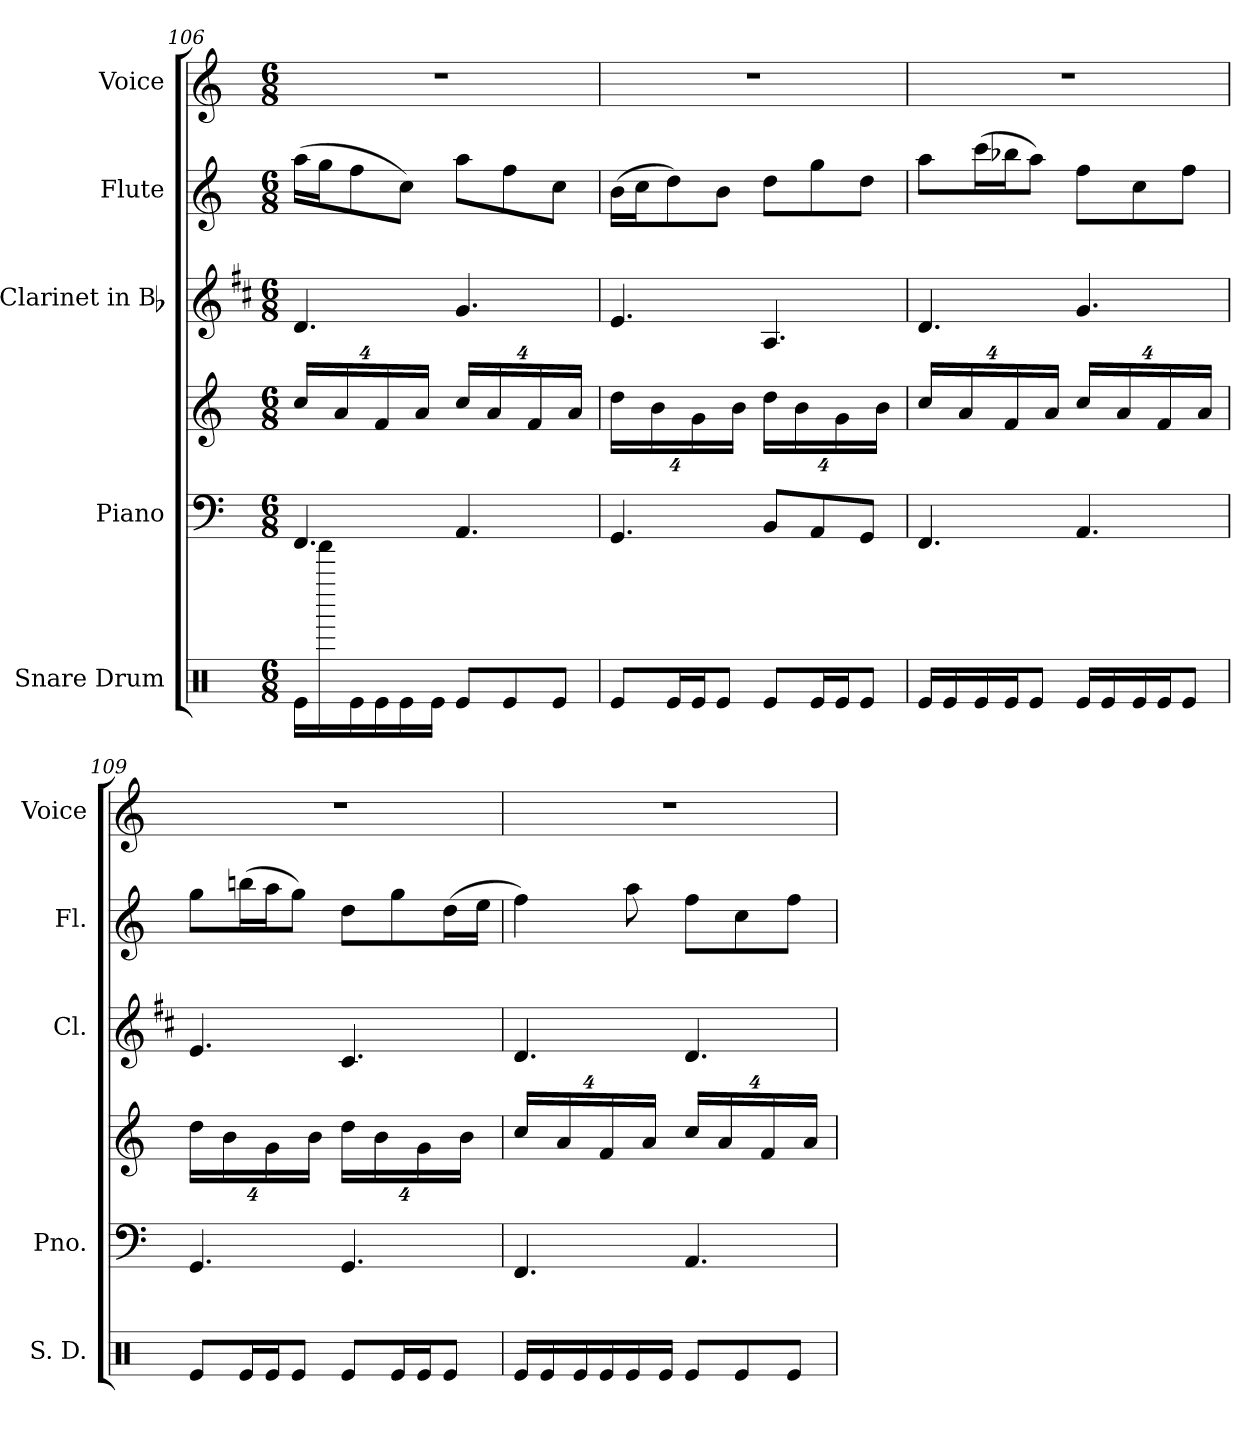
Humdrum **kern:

**kern	**kern	**kern	**kern	**kern	**kern
*part5	*part4	*part4	*part3	*part2	*part1
*staff6	*staff5	*staff4	*staff3	*staff2	*staff1
*I"Snare Drum	*I"Piano	*	*I"Clarinet in Bb	*I"Flute	*I"Voice
*I'S. D.	*I'Pno.	*	*I'Cl.	*I'Fl.	*I'Voice
*clefX	*clefF4	*clefG2	*clefG2	*clefG2	*clefG2
*	*	*	*ITrd1c2	*	*
*k[]	*k[]	*k[]	*k[]	*k[]	*k[]
*C:	*C:	*C:	*C:	*C:	*C:
*M6/8	*M6/8	*M6/8	*M6/8	*M6/8	*M6/8
*	*	*Xbrackettup	*	*	*
=106	=106	=106	=106	=106	=106
!	!	!	!	!	!LO:N:vis=1
16Rei\LL	4.FFi/	32%3cci/LL	4.ci/	(16aai\LL	2.r
16Rfffffi\	.	.	.	16ggi\J	.
.	.	32%3ai/	.	.	.
16Rei\	.	.	.	8ffi\	.
16Rei\	.	32%3fi/	.	.	.
16Rei\	.	.	.	8cci\J)	.
.	.	32%3ai/JJ	.	.	.
16Rei\JJ	.	.	.	.	.
8Rei/L	4.AAi/	32%3cci/LL	4.fi/	8aai\L	.
.	.	32%3ai/	.	.	.
8Rei/	.	.	.	8ffi\	.
.	.	32%3fi/	.	.	.
8Rei/J	.	.	.	8cci\J	.
.	.	32%3ai/JJ	.	.	.
=107	=107	=107	=107	=107	=107
!	!	!	!	!	!LO:N:vis=1
8Rei/L	4.GGi/	32%3ddi\LL	4.di/	(16bi\LL	2.r
.	.	.	.	16cci\J	.
.	.	32%3bi\	.	.	.
16Rei/L	.	.	.	8ddi\)	.
16Rei/J	.	32%3gi\	.	.	.
8Rei/J	.	.	.	8bi\J	.
.	.	32%3bi\JJ	.	.	.
8Rei/L	8BBi/L	32%3ddi\LL	4.Gi/	8ddi\L	.
.	.	32%3bi\	.	.	.
16Rei/L	8AAi/	.	.	8ggi\	.
16Rei/J	.	32%3gi\	.	.	.
8Rei/J	8GGi/J	.	.	8ddi\J	.
.	.	32%3bi\JJ	.	.	.
!!LO:LB:g=z
=108	=108	=108	=108	=108	=108
!	!	!	!	!	!LO:N:vis=1
16Rei/LL	4.FFi/	32%3cci/LL	4.ci/	8aai\L	2.r
16Rei/	.	.	.	.	.
.	.	32%3ai/	.	.	.
16Rei/	.	.	.	(16ccci\L	.
16Rei/J	.	32%3fi/	.	16bb-Xi\J	.
8Rei/J	.	.	.	8aai\J)	.
.	.	32%3ai/JJ	.	.	.
16Rei/LL	4.AAi/	32%3cci/LL	4.fi/	8ffi\L	.
16Rei/	.	.	.	.	.
.	.	32%3ai/	.	.	.
16Rei/	.	.	.	8cci\	.
16Rei/J	.	32%3fi/	.	.	.
8Rei/J	.	.	.	8ffi\J	.
.	.	32%3ai/JJ	.	.	.
=109	=109	=109	=109	=109	=109
!	!	!	!	!	!LO:N:vis=1
8Rei/L	4.GGi/	32%3ddi\LL	4.di/	8ggi\L	2.r
.	.	32%3bi\	.	.	.
16Rei/L	.	.	.	(16bbni\L	.
16Rei/J	.	32%3gi\	.	16aai\J	.
8Rei/J	.	.	.	8ggi\J)	.
.	.	32%3bi\JJ	.	.	.
8Rei/L	4.GGi/	32%3ddi\LL	4.Bi/	8ddi\L	.
.	.	32%3bi\	.	.	.
16Rei/L	.	.	.	8ggi\	.
16Rei/J	.	32%3gi\	.	.	.
8Rei/J	.	.	.	(16ddi\L	.
.	.	32%3bi\JJ	.	.	.
.	.	.	.	16eei\JJ	.
=110	=110	=110	=110	=110	=110
!	!	!	!	!	!LO:N:vis=1
16Rei/LL	4.FFi/	32%3cci/LL	4.ci/	4ffi\)	2.r
16Rei/	.	.	.	.	.
.	.	32%3ai/	.	.	.
16Rei/	.	.	.	.	.
16Rei/	.	32%3fi/	.	.	.
16Rei/	.	.	.	8aai\	.
.	.	32%3ai/JJ	.	.	.
16Rei/JJ	.	.	.	.	.
8Rei/L	4.AAi/	32%3cci/LL	4.ci/	8ffi\L	.
.	.	32%3ai/	.	.	.
8Rei/	.	.	.	8cci\	.
.	.	32%3fi/	.	.	.
8Rei/J	.	.	.	8ffi\J	.
.	.	32%3ai/JJ	.	.	.
=	=	=	=	=	=
*-	*-	*-	*-	*-	*-
